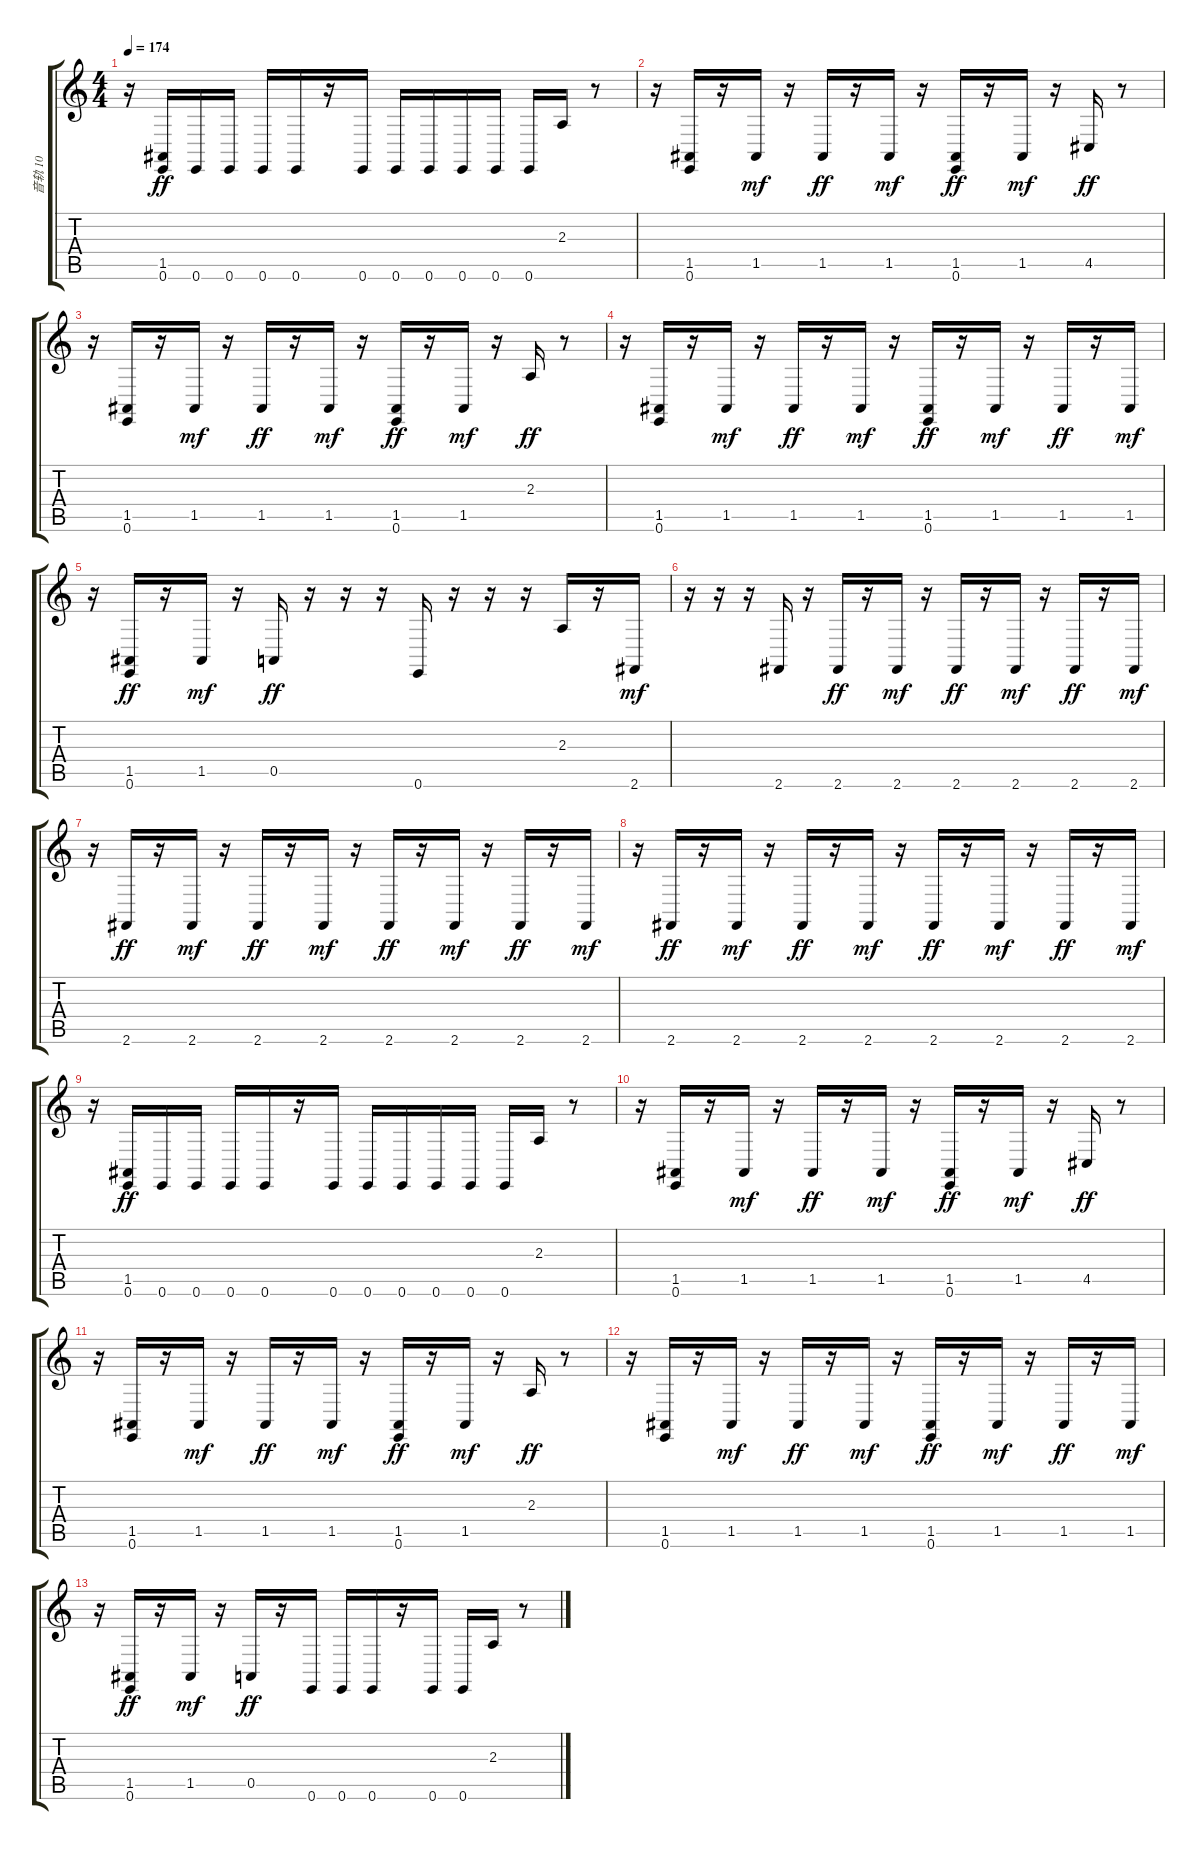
\track ("音轨 10" "音轨 10") {instrument acousticgrandpiano}
\staff {score tabs}
\tuning (E4 B3 G3 D3 A2 E2) {hide}
\ts (4 4)
\tempo 174
\clef g2
\ks c
r.16{dy mf} (1.5 0.6).16{dy ff} 0.6.16 0.6.16 0.6.16 0.6.16 r.16 0.6.16 0.6.16 0.6.16 0.6.16 0.6.16 0.6.16 2.3.16 r.8 |
r.16 (1.5 0.6).16 r.16 1.5.16{dy mf} r.16 1.5.16{dy ff} r.16 1.5.16{dy mf} r.16 (1.5 0.6).16{dy ff} r.16 1.5.16{dy mf} r.16 4.5.16{dy ff} r.8 |
r.16 (1.5 0.6).16 r.16 1.5.16{dy mf} r.16 1.5.16{dy ff} r.16 1.5.16{dy mf} r.16 (1.5 0.6).16{dy ff} r.16 1.5.16{dy mf} r.16 2.3.16{dy ff} r.8 |
r.16 (1.5 0.6).16 r.16 1.5.16{dy mf} r.16 1.5.16{dy ff} r.16 1.5.16{dy mf} r.16 (1.5 0.6).16{dy ff} r.16 1.5.16{dy mf} r.16 1.5.16{dy ff} r.16 1.5.16{dy mf} |
r.16 (1.5 0.6).16{dy ff} r.16 1.5.16{dy mf} r.16 0.5.16{dy ff} r.16 r.16 r.16 0.6.16 r.16 r.16 r.16 2.3.16 r.16 2.6.16{dy mf} |
r.16 r.16 r.16 2.6.16 r.16 2.6.16{dy ff} r.16 2.6.16{dy mf} r.16 2.6.16{dy ff} r.16 2.6.16{dy mf} r.16 2.6.16{dy ff} r.16 2.6.16{dy mf} |
r.16 2.6.16{dy ff} r.16 2.6.16{dy mf} r.16 2.6.16{dy ff} r.16 2.6.16{dy mf} r.16 2.6.16{dy ff} r.16 2.6.16{dy mf} r.16 2.6.16{dy ff} r.16 2.6.16{dy mf} |
r.16 2.6.16{dy ff} r.16 2.6.16{dy mf} r.16 2.6.16{dy ff} r.16 2.6.16{dy mf} r.16 2.6.16{dy ff} r.16 2.6.16{dy mf} r.16 2.6.16{dy ff} r.16 2.6.16{dy mf} |
r.16 (1.5 0.6).16{dy ff} 0.6.16 0.6.16 0.6.16 0.6.16 r.16 0.6.16 0.6.16 0.6.16 0.6.16 0.6.16 0.6.16 2.3.16 r.8 |
r.16 (1.5 0.6).16 r.16 1.5.16{dy mf} r.16 1.5.16{dy ff} r.16 1.5.16{dy mf} r.16 (1.5 0.6).16{dy ff} r.16 1.5.16{dy mf} r.16 4.5.16{dy ff} r.8 |
r.16 (1.5 0.6).16 r.16 1.5.16{dy mf} r.16 1.5.16{dy ff} r.16 1.5.16{dy mf} r.16 (1.5 0.6).16{dy ff} r.16 1.5.16{dy mf} r.16 2.3.16{dy ff} r.8 |
r.16 (1.5 0.6).16 r.16 1.5.16{dy mf} r.16 1.5.16{dy ff} r.16 1.5.16{dy mf} r.16 (1.5 0.6).16{dy ff} r.16 1.5.16{dy mf} r.16 1.5.16{dy ff} r.16 1.5.16{dy mf} |
r.16 (1.5 0.6).16{dy ff} r.16 1.5.16{dy mf} r.16 0.5.16{dy ff} r.16 0.6.16 0.6.16 0.6.16 r.16 0.6.16 0.6.16 2.3.16 r.8
